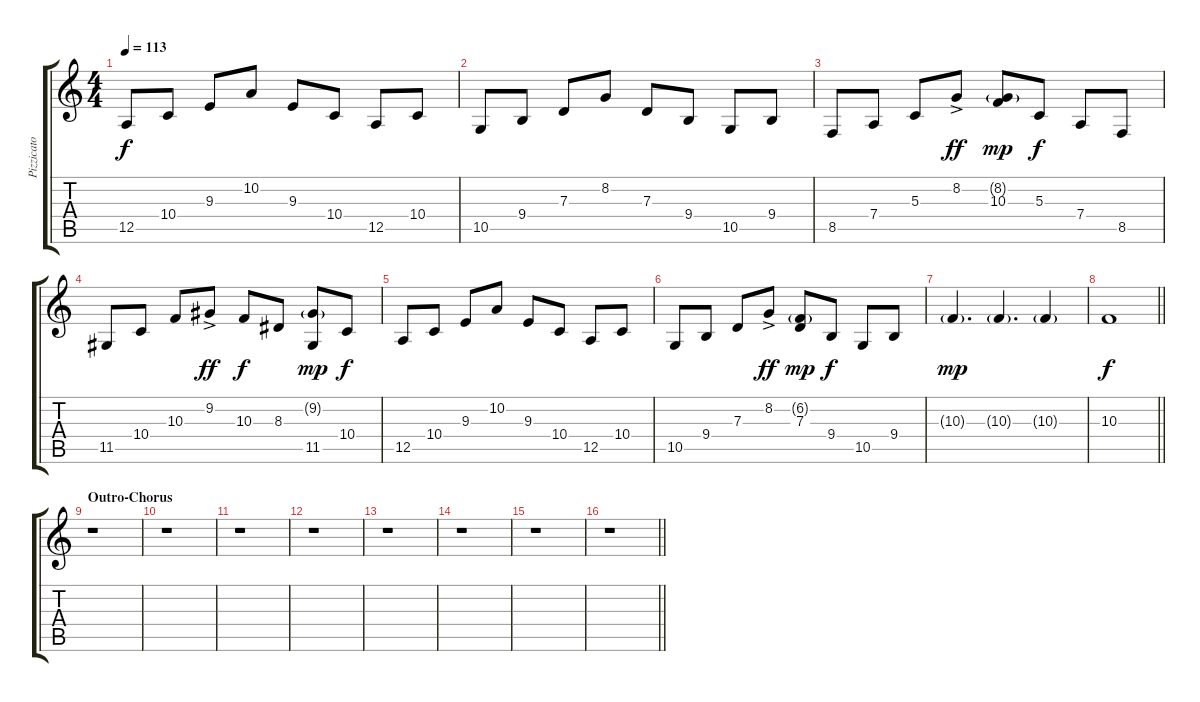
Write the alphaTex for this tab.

\track ("Pizzicato" "Pizzicato") {instrument pizzicatostrings}
\staff {score tabs}
\tuning (E4 B3 G3 D3 A2 E2) {hide}
\ts (4 4)
\tempo 113
\clef g2
\ks c
12.5.8{dy f} 10.4.8 9.3.8 10.2.8 9.3.8 10.4.8 12.5.8 10.4.8 |
10.5.8 9.4.8 7.3.8 8.2.8 7.3.8 9.4.8 10.5.8 9.4.8 |
8.5.8 7.4.8 5.3.8 8.2{ac}.8{dy ff} (8.2{g} 10.3).8{dy mp} 5.3.8{dy f} 7.4.8 8.5.8 |
11.5.8 10.4.8 10.3.8 9.2{ac}.8{dy ff} 10.3.8{dy f} 8.3.8 (9.2{g} 11.5).8{dy mp} 10.4.8{dy f} |
12.5.8 10.4.8 9.3.8 10.2.8 9.3.8 10.4.8 12.5.8 10.4.8 |
10.5.8 9.4.8 7.3.8 8.2{ac}.8{dy ff} (6.2{g} 7.3).8{dy mp} 9.4.8{dy f} 10.5.8 9.4.8 |
10.3{g}.4{d dy mp} 10.3{g}.4{d} 10.3{g}.4 |
\barLineRight lightlight
10.3.1{dy f} |
\section ("" "Outro-Chorus")
r.1 |
r.1 |
r.1 |
r.1 |
r.1 |
r.1 |
r.1 |
\barLineRight lightlight
r.1
